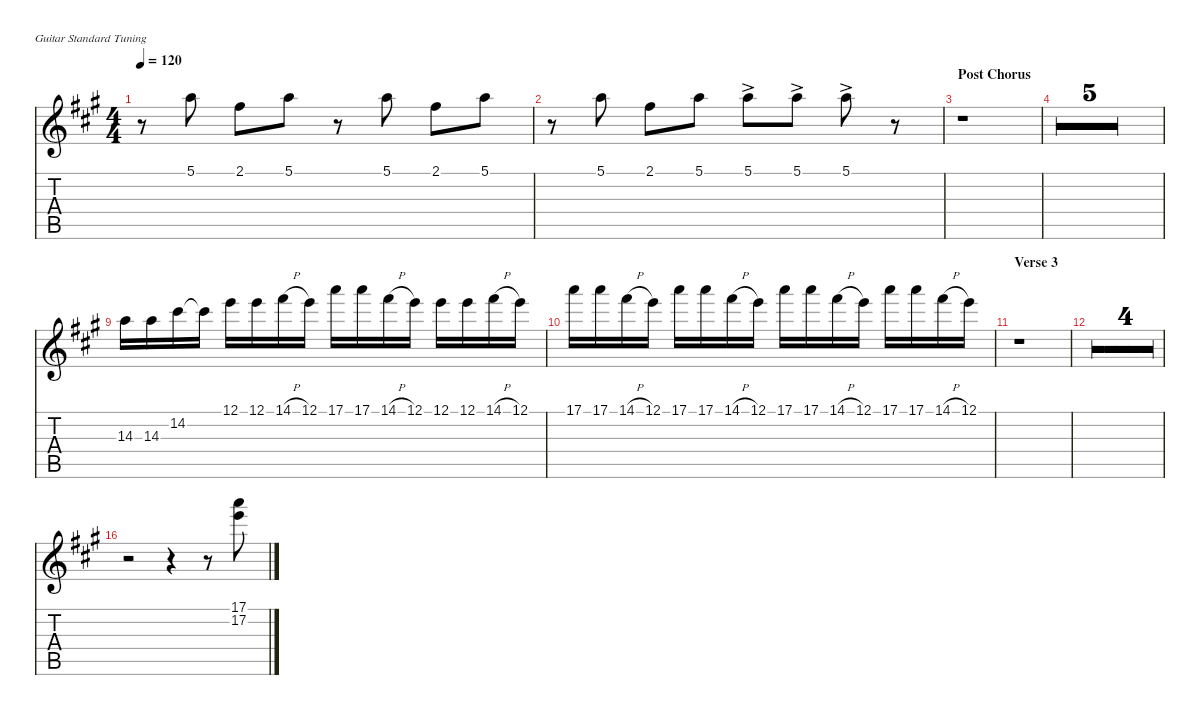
\defaultSystemsLayout 4
\hideDynamics
\bracketExtendMode nobrackets
\singleTrackTrackNamePolicy hidden
\multiTrackTrackNamePolicy hidden
\otherSystemsTrackNameOrientation horizontal
\track ("Brass H" "N-Gt") {multiBarRest instrument acousticguitarnylon}
\staff {score tabs}
\tuning (E4 B3 G3 D3 A2 E2)
\ts (4 4)
\tempo 120
\clef g2
\ks a
r.8{dy f beam Down} 5.1{acc forcenatural}.8{beam Down} 2.1{acc #}.8{beam Down} 5.1{acc forcenatural}.8{beam Down} r.8{beam Down} 5.1{acc forcenatural}.8{beam Down} 2.1{acc #}.8{beam Down} 5.1{acc forcenatural}.8{beam Down} |
r.8{beam Down} 5.1{acc forcenatural}.8{beam Down} 2.1{acc #}.8{beam Down} 5.1{acc forcenatural}.8{beam Down} 5.1{ac acc forcenatural}.8{beam Down} 5.1{ac acc forcenatural}.8{beam Down} 5.1{ac acc forcenatural}.8{beam Down} r.8{beam Down} |
\section ("" "Post Chorus")
r.1{beam Down} |
r.1{beam Down} |
r.1{beam Down} |
r.1{beam Down} |
r.1{beam Down} |
r.1{beam Down} |
14.3{acc forcenatural}.16{beam Down} 14.3{acc forcenatural}.16{beam Down} 14.2{acc #}.16{beam Down} 14.2{t acc #}.16{beam Down} 12.1{acc forcenatural}.16{beam Down} 12.1{acc forcenatural}.16{beam Down} 14.1{h acc #}.16{beam Down} 12.1{acc forcenatural}.16{beam Down} 17.1{acc forcenatural}.16{beam Down} 17.1{acc forcenatural}.16{beam Down} 14.1{h acc #}.16{beam Down} 12.1{acc forcenatural}.16{beam Down} 12.1{acc forcenatural}.16{beam Down} 12.1{acc forcenatural}.16{beam Down} 14.1{h acc #}.16{beam Down} 12.1{acc forcenatural}.16{beam Down} |
17.1{acc forcenatural}.16{beam Down} 17.1{acc forcenatural}.16{beam Down} 14.1{h acc #}.16{beam Down} 12.1{acc forcenatural}.16{beam Down} 17.1{acc forcenatural}.16{beam Down} 17.1{acc forcenatural}.16{beam Down} 14.1{h acc #}.16{beam Down} 12.1{acc forcenatural}.16{beam Down} 17.1{acc forcenatural}.16{beam Down} 17.1{acc forcenatural}.16{beam Down} 14.1{h acc #}.16{beam Down} 12.1{acc forcenatural}.16{beam Down} 17.1{acc forcenatural}.16{beam Down} 17.1{acc forcenatural}.16{beam Down} 14.1{h acc #}.16{beam Down} 12.1{acc forcenatural}.16{beam Down} |
\section ("" "Verse 3")
r.1{beam Down} |
r.1{beam Down} |
r.1{beam Down} |
r.1{beam Down} |
r.1{beam Down} |
r.2{beam Down} r.4{beam Down} r.8{beam Down} (17.1{acc forcenatural} 17.2{acc forcenatural}).8{beam Down}
